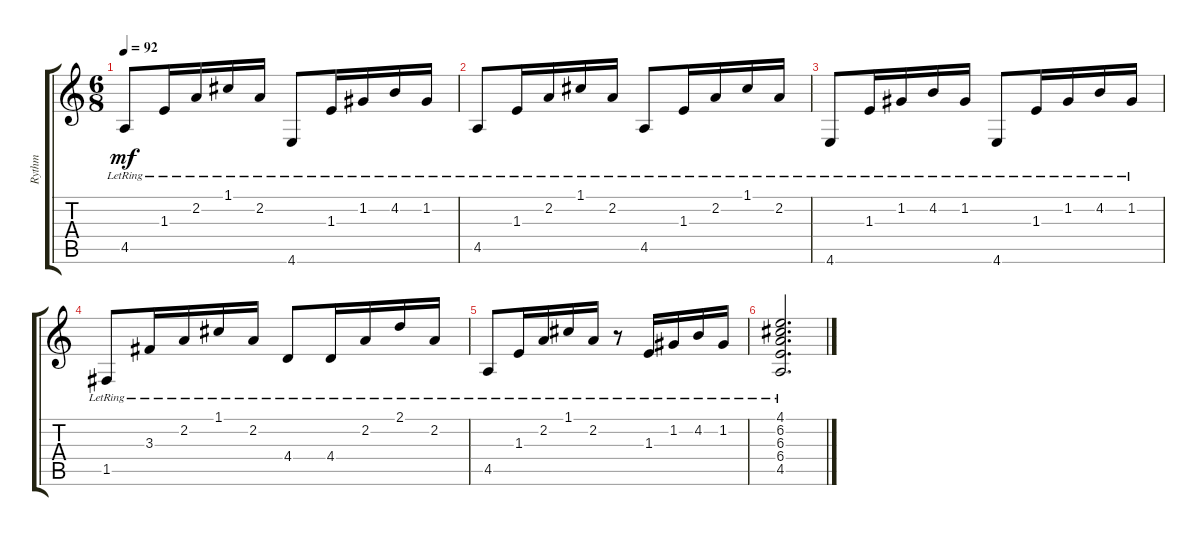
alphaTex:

\track ("Rythm" "Rythm") {instrument acousticguitarnylon}
\staff {score tabs}
\tuning (C4 G3 Eb3 Bb2 F2 C2) {hide}
\ts (6 8)
\tempo 92
\clef g2
\ks c
4.5{lr}.8{dy mf} 1.3{lr}.16 2.2{lr}.16 1.1{lr}.16 2.2{lr}.16 4.6{lr}.8 1.3{lr}.16 1.2{lr}.16 4.2{lr}.16 1.2{lr}.16 |
4.5{lr}.8 1.3{lr}.16 2.2{lr}.16 1.1{lr}.16 2.2{lr}.16 4.5{lr}.8 1.3{lr}.16 2.2{lr}.16 1.1{lr}.16 2.2{lr}.16 |
4.6{lr}.8 1.3{lr}.16 1.2{lr}.16 4.2{lr}.16 1.2{lr}.16 4.6{lr}.8 1.3{lr}.16 1.2{lr}.16 4.2{lr}.16 1.2{lr}.16 |
1.5{lr}.8 3.3{lr}.16 2.2{lr}.16 1.1{lr}.16 2.2{lr}.16 4.4{lr}.8 4.4{lr}.16 2.2{lr}.16 2.1{lr}.16 2.2{lr}.16 |
4.5{lr}.8 1.3{lr}.16 2.2{lr}.16 1.1{lr}.16 2.2{lr}.16 r.8 1.3{lr}.16 1.2{lr}.16 4.2{lr}.16 1.2{lr}.16 |
(4.1{lr} 6.2{lr} 6.3{lr} 6.4{lr} 4.5{lr}).2{d}
